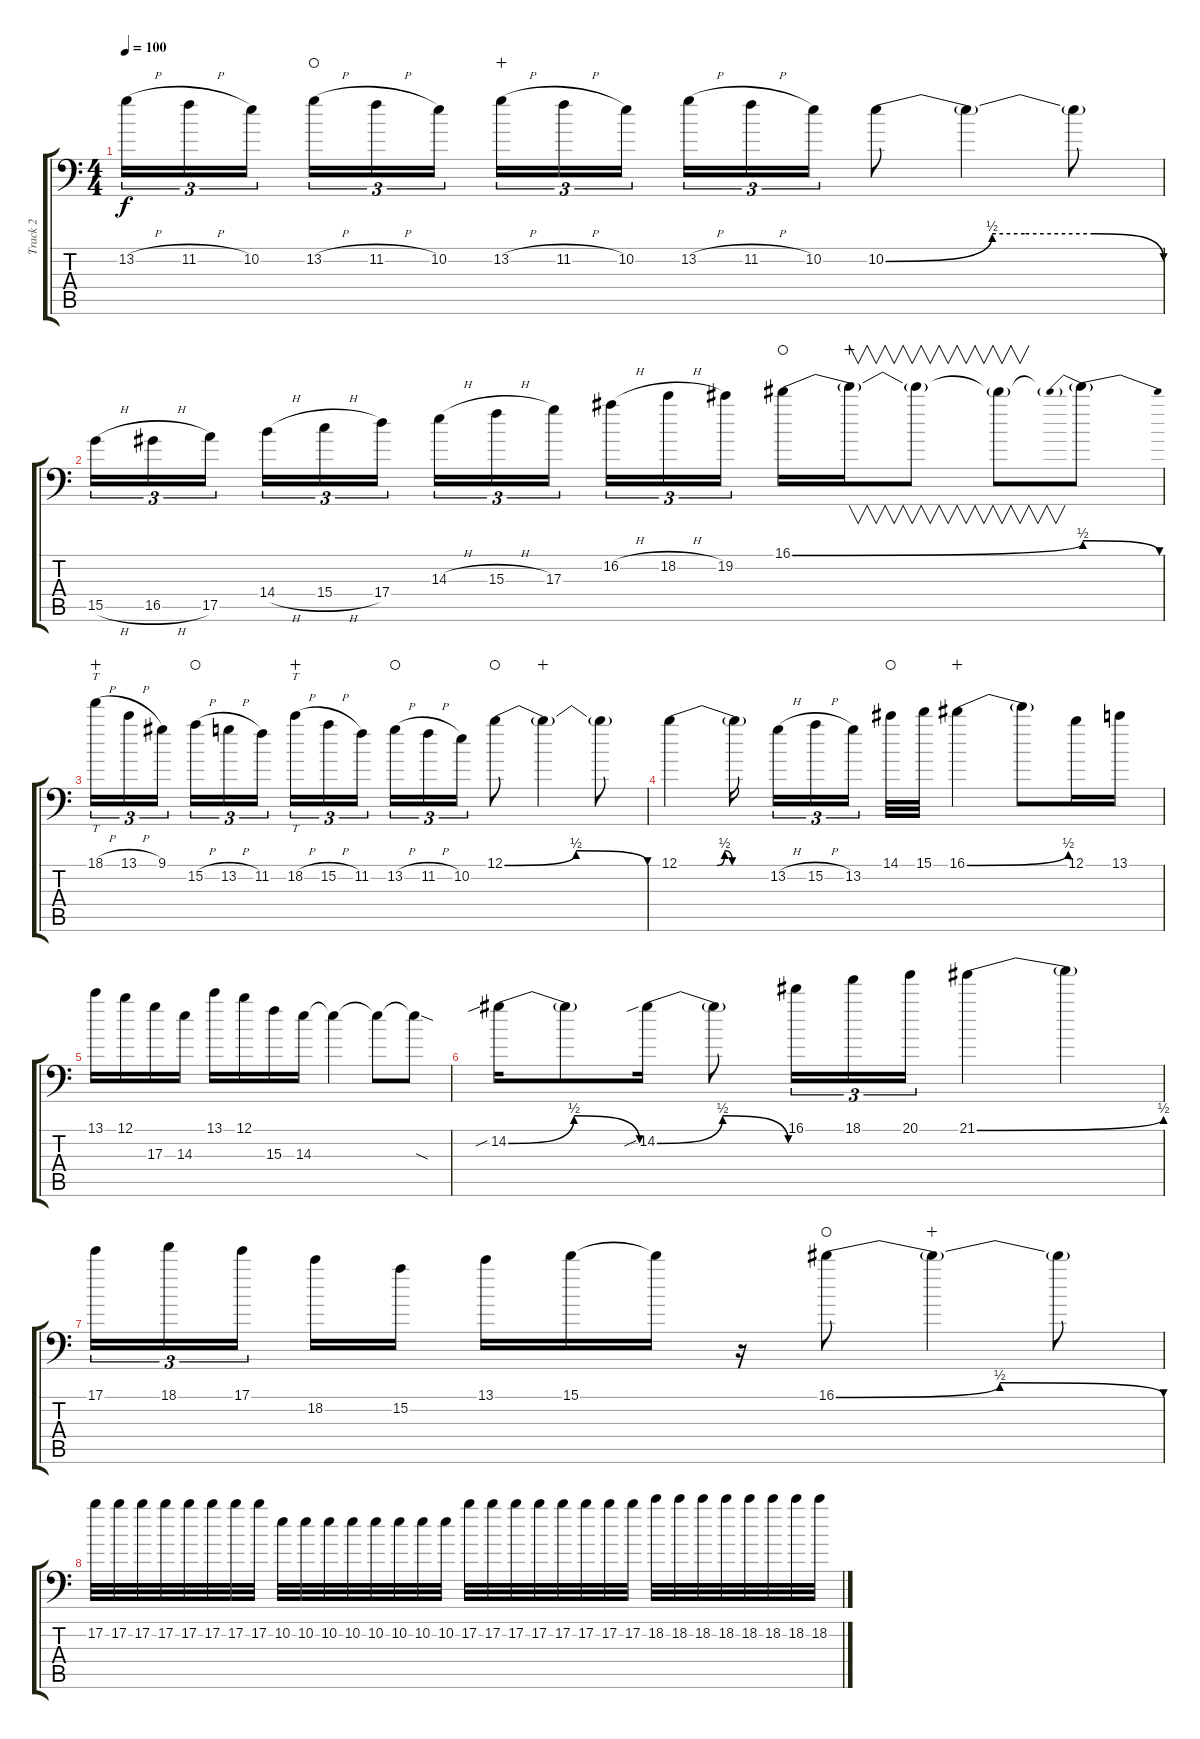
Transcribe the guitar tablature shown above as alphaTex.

\track ("Track 2" "Track 2") {instrument distortionguitar}
\staff {score tabs}
\tuning (B3 Gb3 D3 A2 E2 A1) {hide}
\ts (4 4)
\tempo 100
\clef f4
\ks c
13.2{h}.16{tu (3 2) dy f} 11.2{h}.16{tu (3 2)} 10.2.16{tu (3 2) beam splitsecondary} 13.2{h}.16{tu (3 2) waho} 11.2{h}.16{tu (3 2)} 10.2.16{tu (3 2)} 13.2{h}.16{tu (3 2) wahc} 11.2{h}.16{tu (3 2)} 10.2.16{tu (3 2) beam splitsecondary} 13.2{h}.16{tu (3 2)} 11.2{h}.16{tu (3 2)} 10.2.16{tu (3 2)} 10.2{be (custom 0 0 23 2 30 2 45 2 60 0)}.8 10.2{t}.4 10.2{t}.8 |
15.5{h}.16{tu (3 2)} 16.5{h}.16{tu (3 2)} 17.5.16{tu (3 2) beam splitsecondary} 14.4{h}.16{tu (3 2)} 15.4{h}.16{tu (3 2)} 17.4.16{tu (3 2)} 14.3{h}.16{tu (3 2)} 15.3{h}.16{tu (3 2)} 17.3.16{tu (3 2) beam splitsecondary} 16.2{h}.16{tu (3 2)} 18.2{h}.16{tu (3 2)} 19.2.16{tu (3 2)} 16.1{be (bend 0 0 60 2)}.16{waho} 16.1{t}.16{v wahc} 16.1{t}.8{v} 16.1{t}.8{v} 16.1{be (prebendrelease 0 2 60 0) t}.8 |
18.1{h}.16{tt tu (3 2) wahc} 13.1{h}.16{tu (3 2)} 9.1.16{tu (3 2) beam splitsecondary} 15.2{h}.16{tu (3 2) waho} 13.2{h}.16{tu (3 2)} 11.2.16{tu (3 2)} 18.2{h}.16{tt tu (3 2) wahc} 15.2{h}.16{tu (3 2)} 11.2.16{tu (3 2) beam splitsecondary} 13.2{h}.16{tu (3 2) waho} 11.2{h}.16{tu (3 2)} 10.2.16{tu (3 2)} 12.1{be (bendrelease 0 0 25 2 35 2 60 0)}.8{waho} 12.1{t}.4{wahc} 12.1{t}.8 |
12.1{be (custom 0 0 25 0 30 2 35 0 60 0)}.4 12.1{t}.16{beam splitsecondary} 13.2{h}.16{tu (3 2)} 15.2{h}.16{tu (3 2)} 13.2.16{tu (3 2) beam splitsecondary} 14.1.32{waho} 15.1.32 16.1{be (bend 0 0 60 2)}.4{wahc} 16.1{t}.8 12.1.16 13.1.16 |
13.1.16 12.1.16 17.3.16 14.3.16 13.1.16 12.1.16 15.3.16 14.3.16 14.3{t}.4 14.3{t}.8 14.3{sod t}.8 |
14.2{be (bendrelease 0 0 15 2 30 2 60 0) sib}.16 14.2{t}.8 14.2{be (bendrelease 0 0 15 2 30 2 60 0) sib}.16 14.2{t}.8 16.1.16{tu (3 2)} 18.1.16{tu (3 2)} 20.1.16{tu (3 2)} 21.1{be (bend 0 0 60 2)}.4 21.1{t}.4 |
17.1.16{tu (3 2)} 18.1.16{tu (3 2)} 17.1.16{tu (3 2) beam splitsecondary} 18.2.16 15.2.16 13.1.16 15.1.16 15.1{t}.16 r.16 16.1{be (bendrelease 0 0 15 2 45 2 60 0)}.8{waho} 16.1{t}.4{wahc} 16.1{t}.8 |
17.2.32 17.2.32 17.2.32 17.2.32 17.2.32 17.2.32 17.2.32 17.2.32 10.2.32 10.2.32 10.2.32 10.2.32 10.2.32 10.2.32 10.2.32 10.2.32 17.2.32 17.2.32 17.2.32 17.2.32 17.2.32 17.2.32 17.2.32 17.2.32 18.2.32 18.2.32 18.2.32 18.2.32 18.2.32 18.2.32 18.2.32 18.2.32
